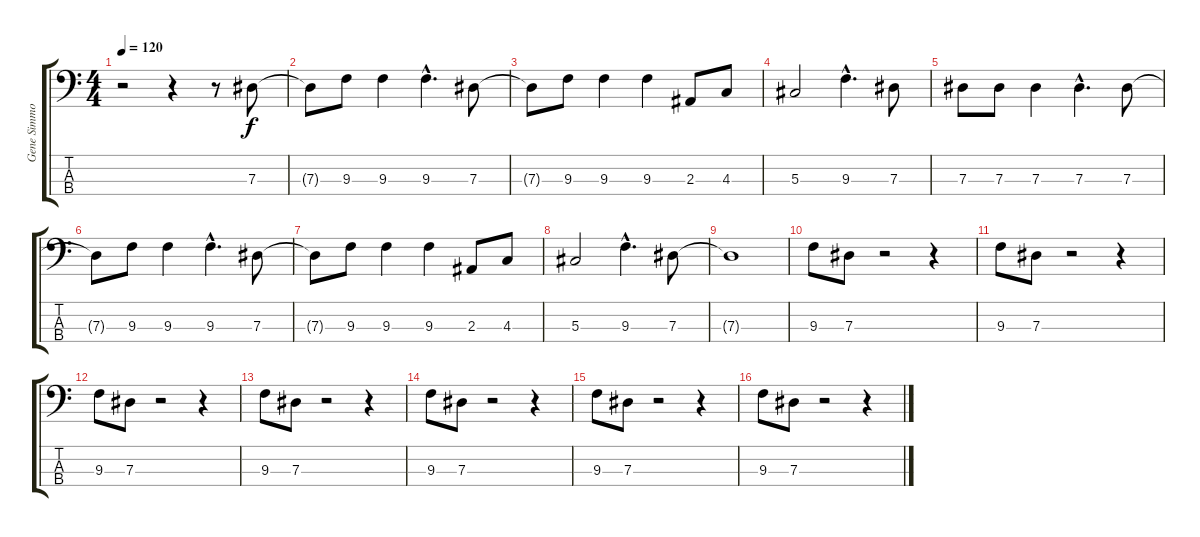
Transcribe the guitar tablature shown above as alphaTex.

\track ("Gene Simmons" "Gene Simmo") {instrument electricbasspick}
\staff {score tabs}
\tuning (Gb2 Db2 Ab1 Eb1) {hide}
\ts (4 4)
\tempo 120
\clef f4
\ks c
r.2{dy f instrument electricbasspick} r.4 r.8 7.3.8 |
7.3{t}.8 9.3.8 9.3.4 9.3{hac}.4{d} 7.3.8 |
7.3{t}.8 9.3.8 9.3.4 9.3.4 2.3.8 4.3.8 |
5.3.2 9.3{hac}.4{d} 7.3.8 |
7.3.8 7.3.8 7.3.4 7.3{hac}.4{d} 7.3.8 |
7.3{t}.8 9.3.8 9.3.4 9.3{hac}.4{d} 7.3.8 |
7.3{t}.8 9.3.8 9.3.4 9.3.4 2.3.8 4.3.8 |
5.3.2 9.3{hac}.4{d} 7.3.8 |
7.3{t}.1 |
9.3.8 7.3.8 r.2 r.4 |
9.3.8 7.3.8 r.2 r.4 |
9.3.8 7.3.8 r.2 r.4 |
9.3.8 7.3.8 r.2 r.4 |
9.3.8 7.3.8 r.2 r.4 |
9.3.8 7.3.8 r.2 r.4 |
9.3.8 7.3.8 r.2 r.4
